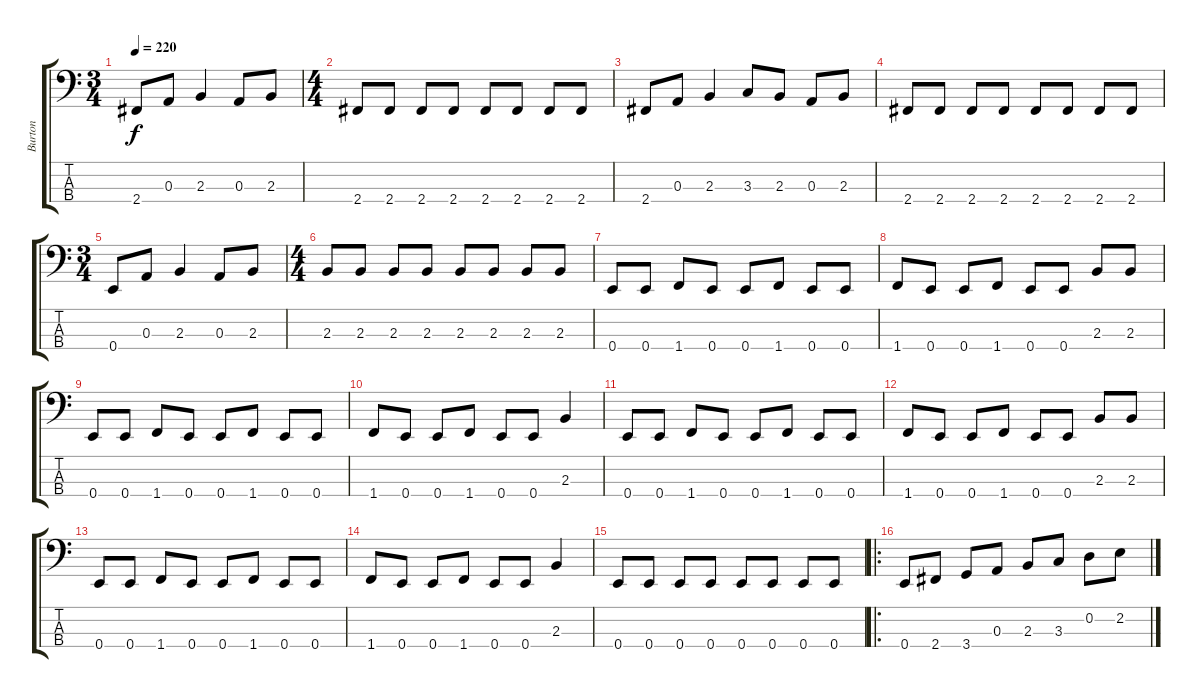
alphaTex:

\track ("Burton" "Burton") {instrument electricbassfinger}
\staff {score tabs}
\tuning (G2 D2 A1 E1) {hide}
\ts (3 4)
\tempo 220
\clef f4
\ks c
2.4.8{dy f} 0.3.8 2.3.4 0.3.8 2.3.8 |
\ts (4 4)
2.4.8 2.4.8 2.4.8 2.4.8 2.4.8 2.4.8 2.4.8 2.4.8 |
2.4.8 0.3.8 2.3.4 3.3.8 2.3.8 0.3.8 2.3.8 |
2.4.8 2.4.8 2.4.8 2.4.8 2.4.8 2.4.8 2.4.8 2.4.8 |
\ts (3 4)
0.4.8 0.3.8 2.3.4 0.3.8 2.3.8 |
\ts (4 4)
2.3.8 2.3.8 2.3.8 2.3.8 2.3.8 2.3.8 2.3.8 2.3.8 |
0.4.8 0.4.8 1.4.8 0.4.8 0.4.8 1.4.8 0.4.8 0.4.8 |
1.4.8 0.4.8 0.4.8 1.4.8 0.4.8 0.4.8 2.3.8 2.3.8 |
0.4.8 0.4.8 1.4.8 0.4.8 0.4.8 1.4.8 0.4.8 0.4.8 |
1.4.8 0.4.8 0.4.8 1.4.8 0.4.8 0.4.8 2.3.4 |
0.4.8 0.4.8 1.4.8 0.4.8 0.4.8 1.4.8 0.4.8 0.4.8 |
1.4.8 0.4.8 0.4.8 1.4.8 0.4.8 0.4.8 2.3.8 2.3.8 |
0.4.8 0.4.8 1.4.8 0.4.8 0.4.8 1.4.8 0.4.8 0.4.8 |
1.4.8 0.4.8 0.4.8 1.4.8 0.4.8 0.4.8 2.3.4 |
0.4.8 0.4.8 0.4.8 0.4.8 0.4.8 0.4.8 0.4.8 0.4.8 |
\ro
0.4.8 2.4.8 3.4.8 0.3.8 2.3.8 3.3.8 0.2.8 2.2.8
